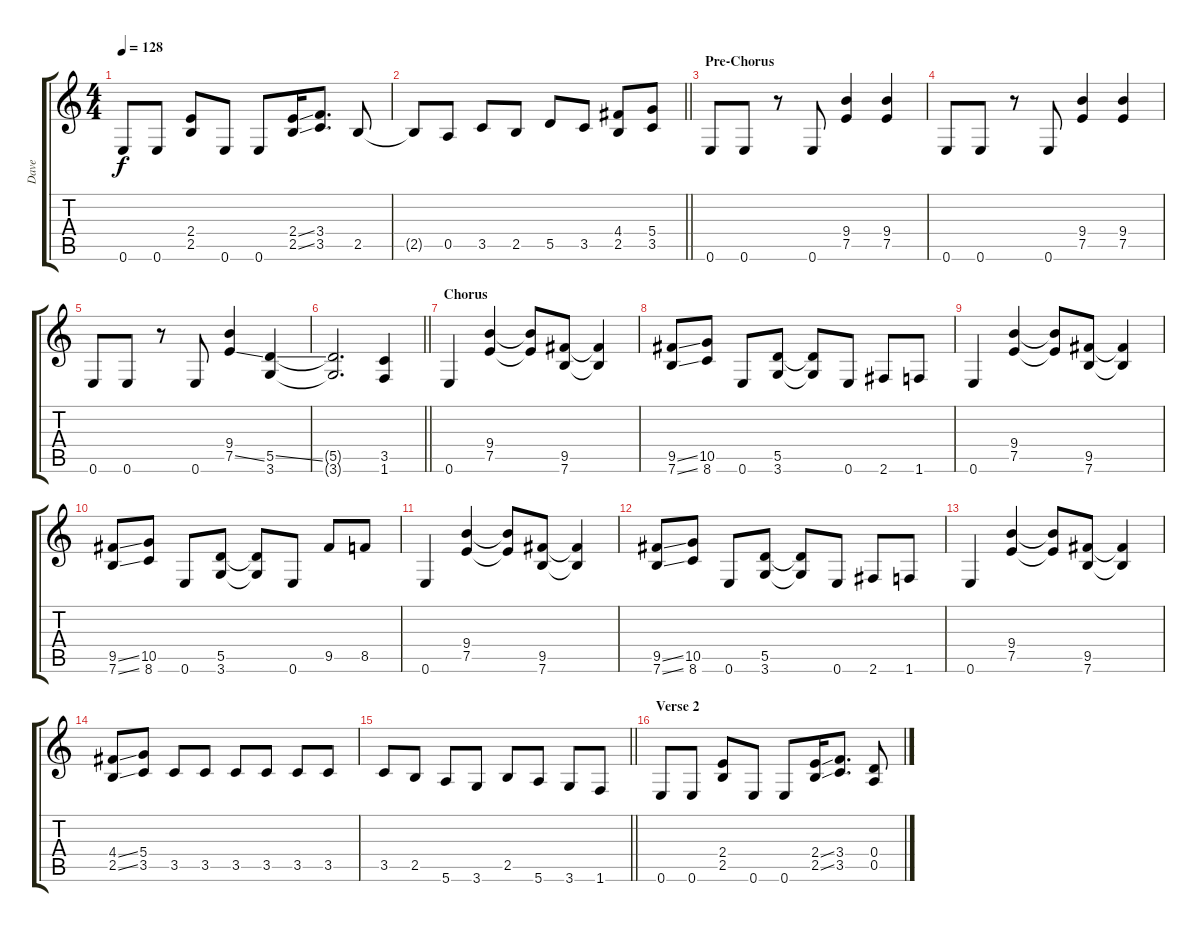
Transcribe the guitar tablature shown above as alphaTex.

\track ("Dave" "Dave") {instrument distortionguitar}
\staff {score tabs}
\tuning (E4 B3 G3 D3 A2 E2) {hide}
\ts (4 4)
\tempo 128
\clef g2
\ks c
0.6.8{dy f} 0.6.8 (2.4 2.5).8 0.6.8 0.6.8 (2.4{ss} 2.5{ss}).16 (3.4 3.5).8{d} 2.5.8 |
\barLineRight lightlight
2.5{t}.8 0.5.8 3.5.8 2.5.8 5.5.8 3.5.8 (4.4 2.5).8 (5.4 3.5).8 |
\section ("" "Pre-Chorus")
0.6.8 0.6.8 r.8 0.6.8 (9.4 7.5).4 (9.4 7.5).4 |
0.6.8 0.6.8 r.8 0.6.8 (9.4 7.5).4 (9.4 7.5).4 |
0.6.8 0.6.8 r.8 0.6.8 (9.4 7.5{ss}).4 (5.5{ss} 3.6).4 |
\barLineRight lightlight
(5.5{t} 3.6{t}).2{d} (3.5 1.6).4 |
\section ("" "Chorus")
0.6.4 (9.4 7.5).4 (9.4{t} 7.5{t}).8 (9.5 7.6).8 (9.5{t} 7.6{t}).4 |
(9.5{ss} 7.6{ss}).8 (10.5 8.6).8 0.6.8 (5.5 3.6).8 (5.5{t} 3.6{t}).8 0.6.8 2.6.8 1.6.8 |
0.6.4 (9.4 7.5).4 (9.4{t} 7.5{t}).8 (9.5 7.6).8 (9.5{t} 7.6{t}).4 |
(9.5{ss} 7.6{ss}).8 (10.5 8.6).8 0.6.8 (5.5 3.6).8 (5.5{t} 3.6{t}).8 0.6.8 9.5.8 8.5.8 |
0.6.4 (9.4 7.5).4 (9.4{t} 7.5{t}).8 (9.5 7.6).8 (9.5{t} 7.6{t}).4 |
(9.5{ss} 7.6{ss}).8 (10.5 8.6).8 0.6.8 (5.5 3.6).8 (5.5{t} 3.6{t}).8 0.6.8 2.6.8 1.6.8 |
0.6.4 (9.4 7.5).4 (9.4{t} 7.5{t}).8 (9.5 7.6).8 (9.5{t} 7.6{t}).4 |
(4.4{ss} 2.5{ss}).8 (5.4 3.5).8 3.5.8 3.5.8 3.5.8 3.5.8 3.5.8 3.5.8 |
\barLineRight lightlight
3.5.8 2.5.8 5.6.8 3.6.8 2.5.8 5.6.8 3.6.8 1.6.8 |
\section ("" "Verse 2")
0.6.8 0.6.8 (2.4 2.5).8 0.6.8 0.6.8 (2.4{ss} 2.5{ss}).16 (3.4 3.5).8{d} (0.4 0.5).8
